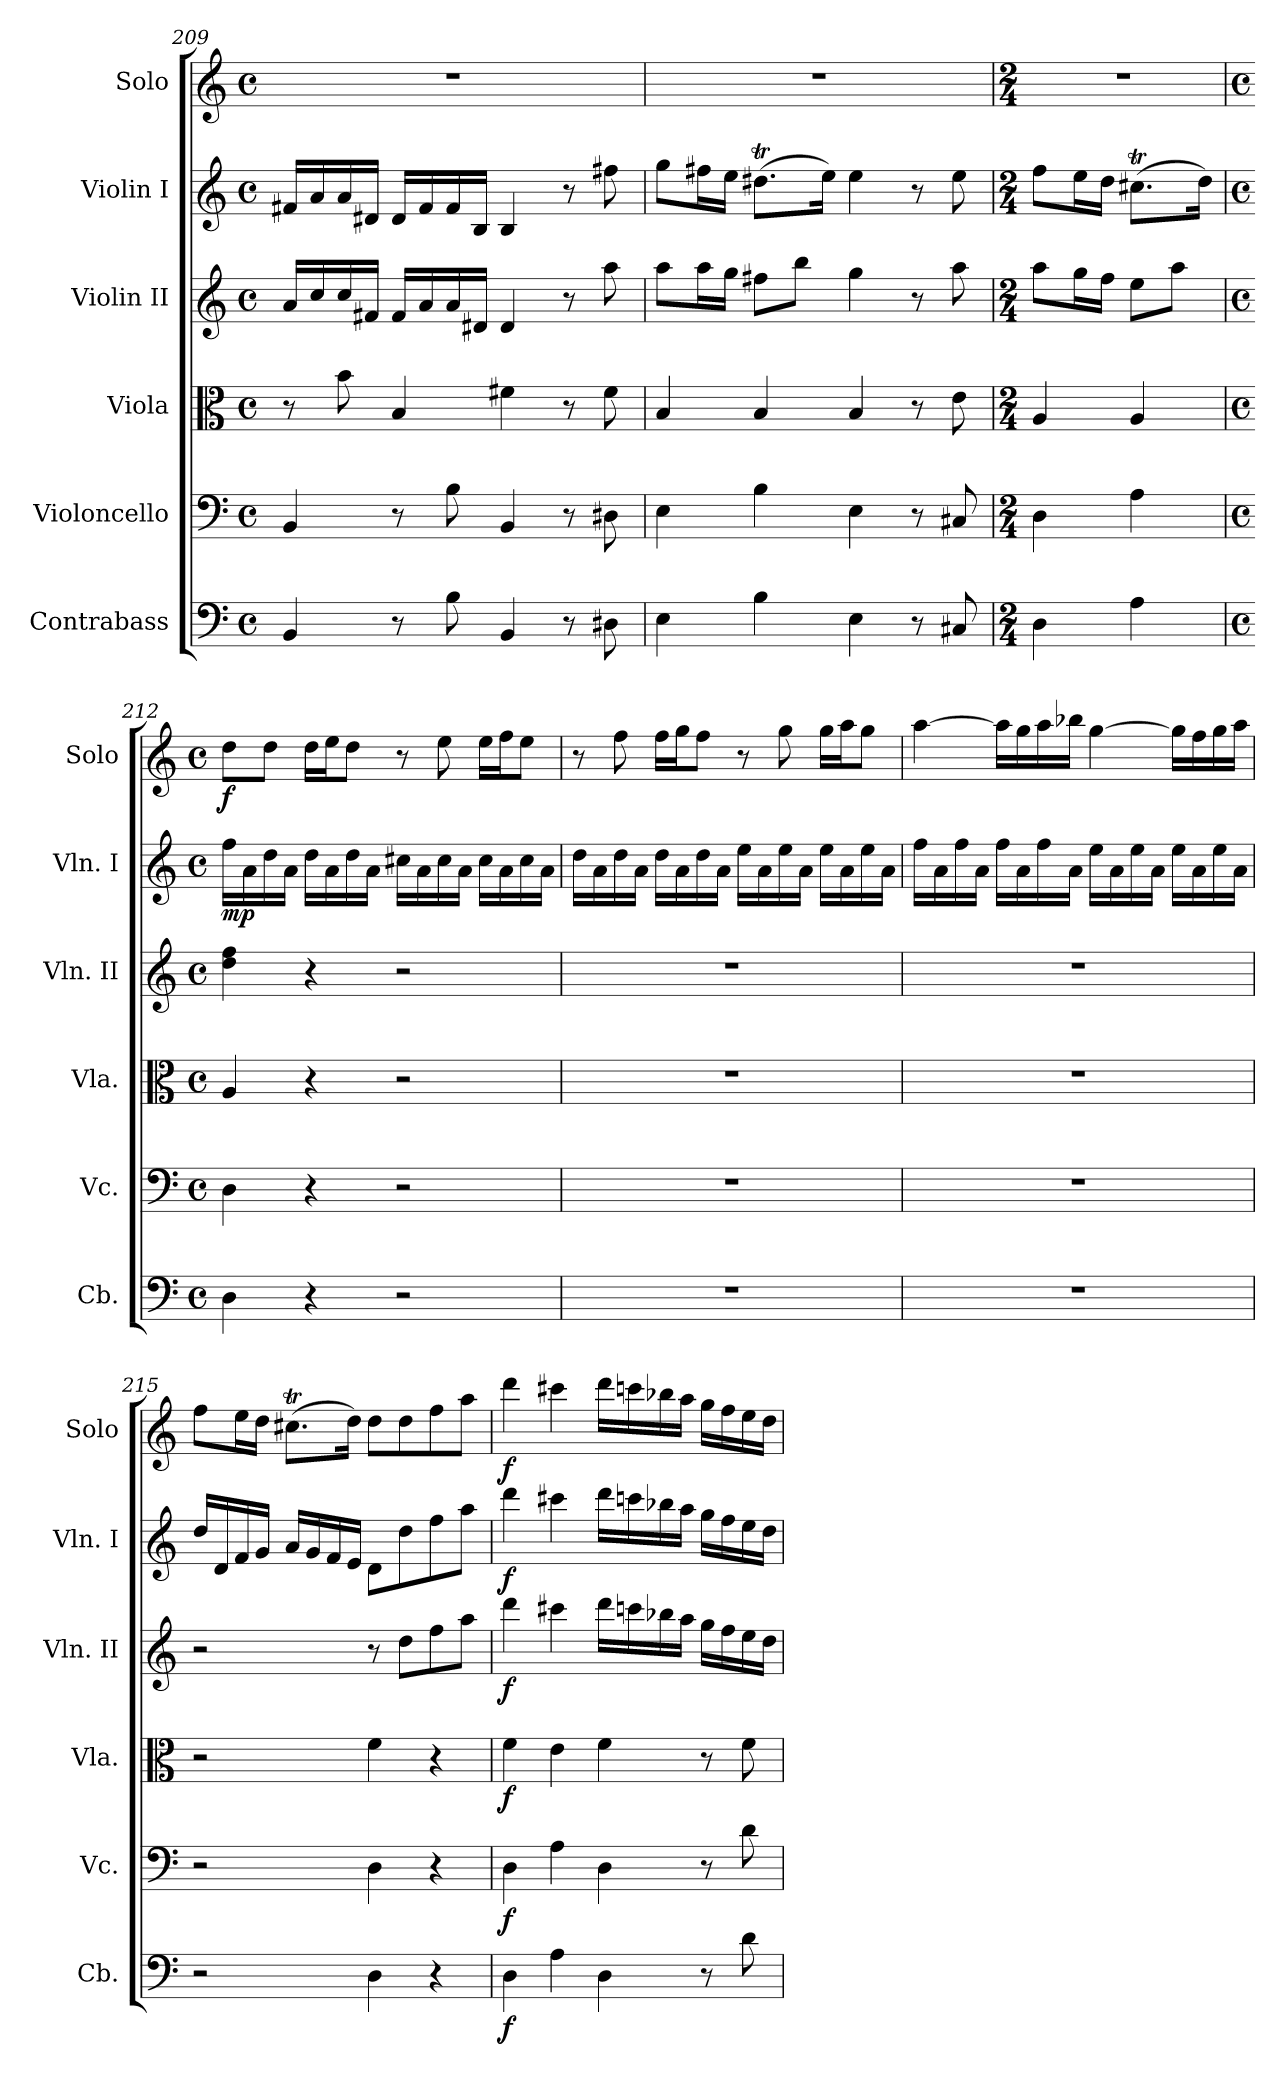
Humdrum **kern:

**kern	**dynam	**kern	**dynam	**kern	**dynam	**kern	**dynam	**kern	**dynam	**kern	**dynam
*part6	*part6	*part5	*part5	*part4	*part4	*part3	*part3	*part2	*part2	*part1	*part1
*staff6	*staff6	*staff5	*staff5	*staff4	*staff4	*staff3	*staff3	*staff2	*staff2	*staff1	*staff1
*I"Contrabass	*	*I"Violoncello	*	*I"Viola	*	*I"Violin II	*	*I"Violin I	*	*I"Solo	*
*I'Cb.	*	*I'Vc.	*	*I'Vla.	*	*I'Vln. II	*	*I'Vln. I	*	*I'Solo	*
!!LO:PB:g=z
*clefF4	*	*clefF4	*	*clefC3	*	*clefG2	*	*clefG2	*	*clefG2	*
*ITrd7c12	*	*	*	*	*	*	*	*	*	*	*
*k[]	*	*k[]	*	*k[]	*	*k[]	*	*k[]	*	*k[]	*
*M4/4	*	*M4/4	*	*M4/4	*	*M4/4	*	*M4/4	*	*M4/4	*
*met(c)	*	*met(c)	*	*met(c)	*	*met(c)	*	*met(c)	*	*met(c)	*
=209	=209	=209	=209	=209	=209	=209	=209	=209	=209	=209	=209
4BBB/	.	4BB/	.	8r	.	16a/LL	.	16f#X/LL	.	1r	.
.	.	.	.	.	.	16cc/	.	16a/	.	.	.
.	.	.	.	8b\	.	16cc/	.	16a/	.	.	.
.	.	.	.	.	.	16f#X/JJ	.	16d#X/JJ	.	.	.
8r	.	8r	.	4B/	.	16f#/LL	.	16d#/LL	.	.	.
.	.	.	.	.	.	16a/	.	16f#/	.	.	.
8BB\	.	8B\	.	.	.	16a/	.	16f#/	.	.	.
.	.	.	.	.	.	16d#X/JJ	.	16B/JJ	.	.	.
4BBB/	.	4BB/	.	4f#X\	.	4d#/	.	4B/	.	.	.
8r	.	8r	.	8r	.	8r	.	8r	.	.	.
8DD#X\	.	8D#X\	.	8f#\	.	8aa\	.	8ff#X\	.	.	.
=210	=210	=210	=210	=210	=210	=210	=210	=210	=210	=210	=210
4EE\	.	4E\	.	4B/	.	8aa\L	.	8gg\L	.	1r	.
.	.	.	.	.	.	16aa\L	.	16ff#X\L	.	.	.
.	.	.	.	.	.	16gg\JJ	.	16ee\JJ	.	.	.
4BB\	.	4B\	.	4B/	.	8ff#X\L	.	(>8.dd#Xt\L	.	.	.
.	.	.	.	.	.	8bb\J	.	.	.	.	.
.	.	.	.	.	.	.	.	16ee\Jk)	.	.	.
4EE\	.	4E\	.	4B/	.	4gg\	.	4ee\	.	.	.
8r	.	8r	.	8r	.	8r	.	8r	.	.	.
8CC#X/	.	8C#X/	.	8e\	.	8aa\	.	8ee\	.	.	.
=211	=211	=211	=211	=211	=211	=211	=211	=211	=211	=211	=211
*M2/4	*	*M2/4	*	*M2/4	*	*M2/4	*	*M2/4	*	*M2/4	*
4DD\	.	4D\	.	4A/	.	8aa\L	.	8ff\L	.	2r	.
.	.	.	.	.	.	16gg\L	.	16ee\L	.	.	.
.	.	.	.	.	.	16ff\JJ	.	16dd\JJ	.	.	.
4AA\	.	4A\	.	4A/	.	8ee\L	.	(>8.cc#Xt\L	.	.	.
.	.	.	.	.	.	8aa\J	.	.	.	.	.
.	.	.	.	.	.	.	.	16dd\Jk)	.	.	.
!!LO:PB:g=z
=212	=212	=212	=212	=212	=212	=212	=212	=212	=212	=212	=212
*M4/4	*	*M4/4	*	*M4/4	*	*M4/4	*	*M4/4	*	*M4/4	*
*met(c)	*	*met(c)	*	*met(c)	*	*met(c)	*	*met(c)	*	*met(c)	*
!	!	!	!	!	!	!	!	!	!LO:DY:b	!	!LO:DY:b
4DD\	.	4D\	.	4A/	.	4dd\ 4ff\	.	16ff\LL	mp	8dd\L	f
.	.	.	.	.	.	.	.	16a\	.	.	.
.	.	.	.	.	.	.	.	16dd\	.	8dd\J	.
.	.	.	.	.	.	.	.	16a\JJ	.	.	.
4r	.	4r	.	4r	.	4r	.	16dd\LL	.	16dd\LL	.
.	.	.	.	.	.	.	.	16a\	.	16ee\J	.
.	.	.	.	.	.	.	.	16dd\	.	8dd\J	.
.	.	.	.	.	.	.	.	16a\JJ	.	.	.
2r	.	2r	.	2r	.	2r	.	16cc#X\LL	.	8r	.
.	.	.	.	.	.	.	.	16a\	.	.	.
.	.	.	.	.	.	.	.	16cc#\	.	8ee\	.
.	.	.	.	.	.	.	.	16a\JJ	.	.	.
.	.	.	.	.	.	.	.	16cc#\LL	.	16ee\LL	.
.	.	.	.	.	.	.	.	16a\	.	16ff\J	.
.	.	.	.	.	.	.	.	16cc#\	.	8ee\J	.
.	.	.	.	.	.	.	.	16a\JJ	.	.	.
=213	=213	=213	=213	=213	=213	=213	=213	=213	=213	=213	=213
1r	.	1r	.	1r	.	1r	.	16dd\LL	.	8r	.
.	.	.	.	.	.	.	.	16a\	.	.	.
.	.	.	.	.	.	.	.	16dd\	.	8ff\	.
.	.	.	.	.	.	.	.	16a\JJ	.	.	.
.	.	.	.	.	.	.	.	16dd\LL	.	16ff\LL	.
.	.	.	.	.	.	.	.	16a\	.	16gg\J	.
.	.	.	.	.	.	.	.	16dd\	.	8ff\J	.
.	.	.	.	.	.	.	.	16a\JJ	.	.	.
.	.	.	.	.	.	.	.	16ee\LL	.	8r	.
.	.	.	.	.	.	.	.	16a\	.	.	.
.	.	.	.	.	.	.	.	16ee\	.	8gg\	.
.	.	.	.	.	.	.	.	16a\JJ	.	.	.
.	.	.	.	.	.	.	.	16ee\LL	.	16gg\LL	.
.	.	.	.	.	.	.	.	16a\	.	16aa\J	.
.	.	.	.	.	.	.	.	16ee\	.	8gg\J	.
.	.	.	.	.	.	.	.	16a\JJ	.	.	.
!!LO:PB:g=z
=214	=214	=214	=214	=214	=214	=214	=214	=214	=214	=214	=214
1r	.	1r	.	1r	.	1r	.	16ff\LL	.	[4aa\	.
.	.	.	.	.	.	.	.	16a\	.	.	.
.	.	.	.	.	.	.	.	16ff\	.	.	.
.	.	.	.	.	.	.	.	16a\JJ	.	.	.
.	.	.	.	.	.	.	.	16ff\LL	.	16aa\LL]	.
.	.	.	.	.	.	.	.	16a\	.	16gg\	.
.	.	.	.	.	.	.	.	16ff\	.	16aa\	.
.	.	.	.	.	.	.	.	16a\JJ	.	16bb-X\JJ	.
.	.	.	.	.	.	.	.	16ee\LL	.	[4gg\	.
.	.	.	.	.	.	.	.	16a\	.	.	.
.	.	.	.	.	.	.	.	16ee\	.	.	.
.	.	.	.	.	.	.	.	16a\JJ	.	.	.
.	.	.	.	.	.	.	.	16ee\LL	.	16gg\LL]	.
.	.	.	.	.	.	.	.	16a\	.	16ff\	.
.	.	.	.	.	.	.	.	16ee\	.	16gg\	.
.	.	.	.	.	.	.	.	16a\JJ	.	16aa\JJ	.
=215	=215	=215	=215	=215	=215	=215	=215	=215	=215	=215	=215
2r	.	2r	.	2r	.	2r	.	16dd/LL	.	8ff\L	.
.	.	.	.	.	.	.	.	16d/	.	.	.
.	.	.	.	.	.	.	.	16f/	.	16ee\L	.
.	.	.	.	.	.	.	.	16g/JJ	.	16dd\JJ	.
.	.	.	.	.	.	.	.	16a/LL	.	(>8.cc#Xt\L	.
.	.	.	.	.	.	.	.	16g/	.	.	.
.	.	.	.	.	.	.	.	16f/	.	.	.
.	.	.	.	.	.	.	.	16e/JJ	.	16dd\Jk)	.
4DD\	.	4D\	.	4f\	.	8r	.	8d\L	.	8dd\L	.
.	.	.	.	.	.	8dd\L	.	8dd\	.	8dd\	.
4r	.	4r	.	4r	.	8ff\	.	8ff\	.	8ff\	.
.	.	.	.	.	.	8aa\J	.	8aa\J	.	8aa\J	.
=216	=216	=216	=216	=216	=216	=216	=216	=216	=216	=216	=216
!	!LO:DY:b	!	!LO:DY:b	!	!LO:DY:b	!	!LO:DY:b	!	!LO:DY:b	!	!LO:DY:b
4DD\	f	4D\	f	4f\	f	4ddd\	f	4ddd\	f	4ddd\	f
4AA\	.	4A\	.	4e\	.	4ccc#X\	.	4ccc#X\	.	4ccc#X\	.
4DD\	.	4D\	.	4f\	.	16ddd\LL	.	16ddd\LL	.	16ddd\LL	.
.	.	.	.	.	.	16cccn\	.	16cccn\	.	16cccn\	.
.	.	.	.	.	.	16bb-X\	.	16bb-X\	.	16bb-X\	.
.	.	.	.	.	.	16aa\JJ	.	16aa\JJ	.	16aa\JJ	.
8r	.	8r	.	8r	.	16gg\LL	.	16gg\LL	.	16gg\LL	.
.	.	.	.	.	.	16ff\	.	16ff\	.	16ff\	.
8D\	.	8d\	.	8f\	.	16ee\	.	16ee\	.	16ee\	.
.	.	.	.	.	.	16dd\JJ	.	16dd\JJ	.	16dd\JJ	.
=	=	=	=	=	=	=	=	=	=	=	=
*-	*-	*-	*-	*-	*-	*-	*-	*-	*-	*-	*-
